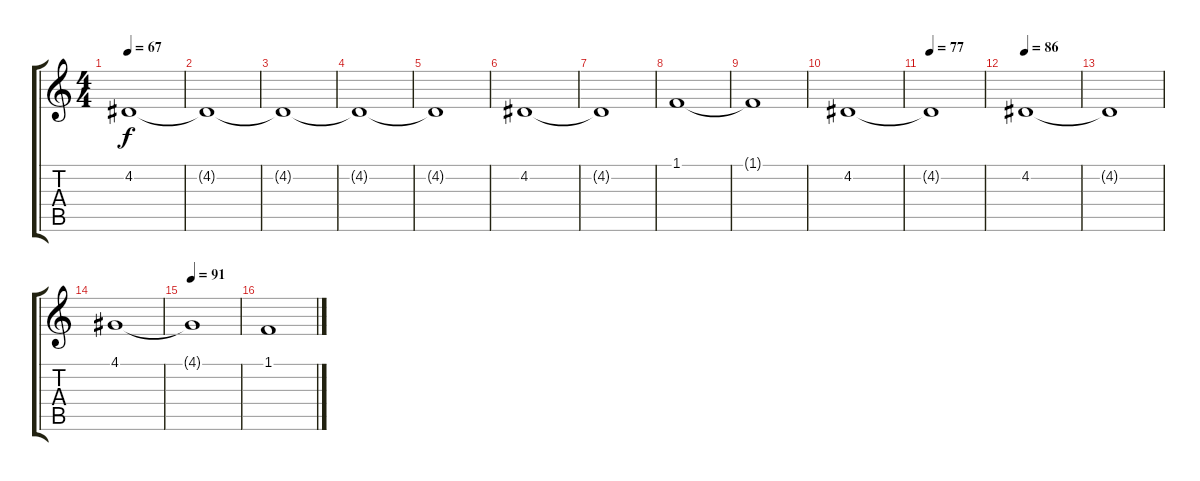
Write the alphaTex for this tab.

\track "" {instrument stringensemble1}
\staff {score tabs}
\tuning (E4 B3 G3 D3 A2 E2) {hide}
\ts (4 4)
\tempo 67
\clef g2
\ks c
4.2{t}.1{dy f} |
4.2{t}.1 |
4.2{t}.1 |
4.2{t}.1 |
4.2{t}.1 |
4.2.1 |
4.2{t}.1 |
1.1.1 |
1.1{t}.1 |
4.2.1 |
\tempo 77
4.2{t}.1 |
\tempo 86
4.2.1 |
4.2{t}.1 |
4.1.1 |
\tempo 91
4.1{t}.1 |
1.1.1
